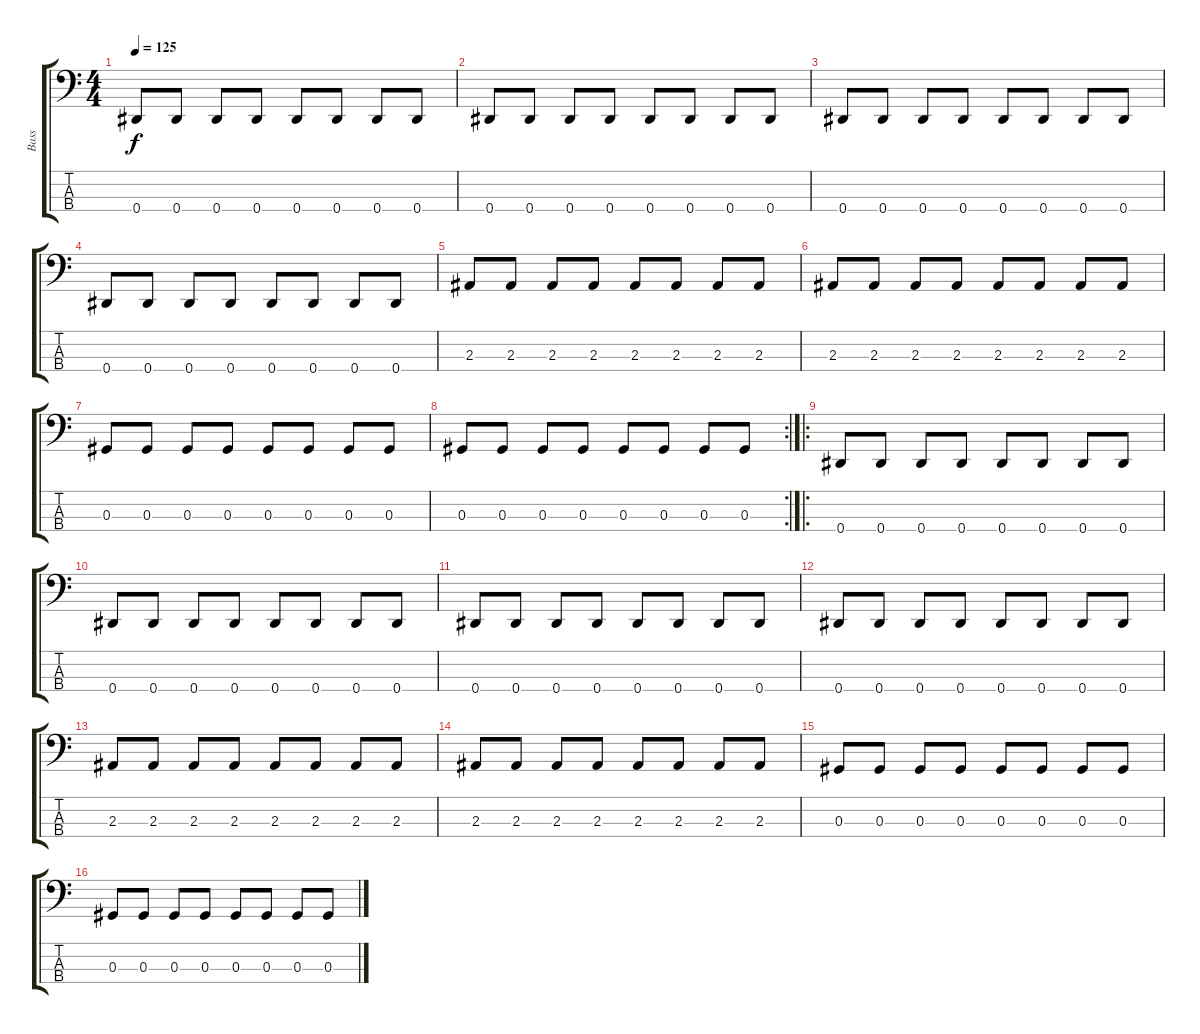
\track ("Bass" "Bass") {instrument electricbassfinger}
\staff {score tabs}
\tuning (Gb2 Db2 Ab1 Eb1) {hide}
\ts (4 4)
\tempo 125
\clef f4
\ks c
0.4.8{dy f} 0.4.8 0.4.8 0.4.8 0.4.8 0.4.8 0.4.8 0.4.8 |
0.4.8 0.4.8 0.4.8 0.4.8 0.4.8 0.4.8 0.4.8 0.4.8 |
0.4.8 0.4.8 0.4.8 0.4.8 0.4.8 0.4.8 0.4.8 0.4.8 |
0.4.8 0.4.8 0.4.8 0.4.8 0.4.8 0.4.8 0.4.8 0.4.8 |
2.3.8 2.3.8 2.3.8 2.3.8 2.3.8 2.3.8 2.3.8 2.3.8 |
2.3.8 2.3.8 2.3.8 2.3.8 2.3.8 2.3.8 2.3.8 2.3.8 |
0.3.8 0.3.8 0.3.8 0.3.8 0.3.8 0.3.8 0.3.8 0.3.8 |
\rc 2
0.3.8 0.3.8 0.3.8 0.3.8 0.3.8 0.3.8 0.3.8 0.3.8 |
\ro
0.4.8 0.4.8 0.4.8 0.4.8 0.4.8 0.4.8 0.4.8 0.4.8 |
0.4.8 0.4.8 0.4.8 0.4.8 0.4.8 0.4.8 0.4.8 0.4.8 |
0.4.8 0.4.8 0.4.8 0.4.8 0.4.8 0.4.8 0.4.8 0.4.8 |
0.4.8 0.4.8 0.4.8 0.4.8 0.4.8 0.4.8 0.4.8 0.4.8 |
2.3.8 2.3.8 2.3.8 2.3.8 2.3.8 2.3.8 2.3.8 2.3.8 |
2.3.8 2.3.8 2.3.8 2.3.8 2.3.8 2.3.8 2.3.8 2.3.8 |
0.3.8 0.3.8 0.3.8 0.3.8 0.3.8 0.3.8 0.3.8 0.3.8 |
0.3.8 0.3.8 0.3.8 0.3.8 0.3.8 0.3.8 0.3.8 0.3.8
